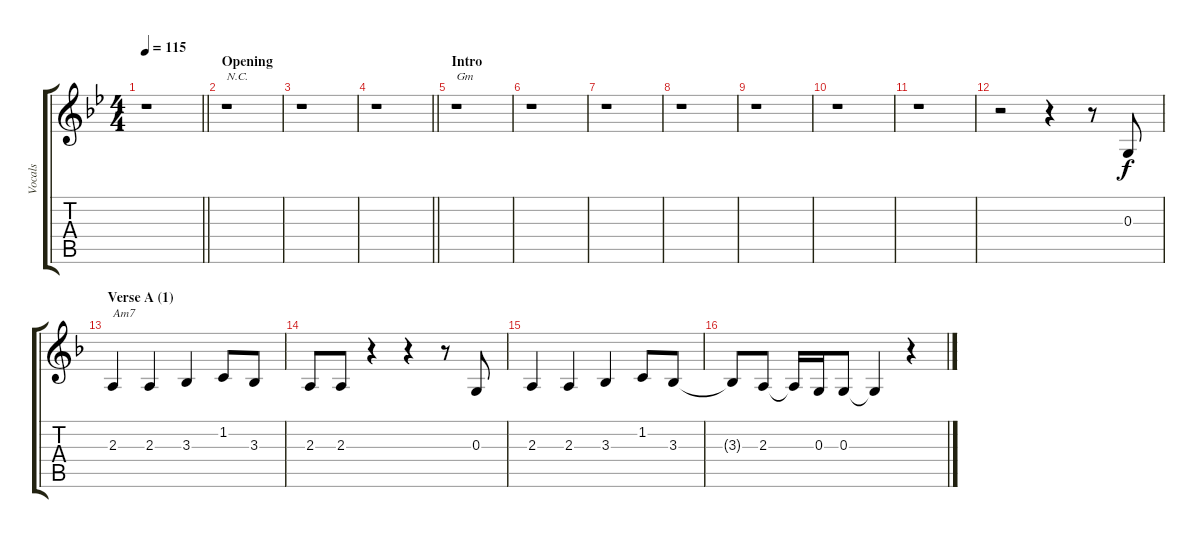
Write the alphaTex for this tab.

\track ("Vocals" "Vocals") {instrument sopranosax}
\staff {score tabs}
\tuning (E4 B3 G3 D3 A2 E2) {hide}
\ts (4 4)
\tempo 115
\clef g2
\barLineRight lightlight
\ks bb
r.1{dy f instrument sopranosax} |
\section ("" "Opening")
r.1{txt "N.C."} |
r.1 |
\barLineRight lightlight
r.1 |
\section ("" "Intro")
r.1{txt "Gm"} |
r.1 |
r.1 |
r.1 |
r.1 |
r.1 |
r.1 |
r.2 r.4 r.8 0.3.8 |
\section ("" "Verse A (1)")
\ks f
2.3.4{txt "Am7"} 2.3.4 3.3.4 1.2.8 3.3.8 |
2.3.8 2.3.8 r.4 r.4 r.8 0.3.8 |
2.3.4 2.3.4 3.3.4 1.2.8 3.3.8 |
3.3{t}.8 2.3.8 2.3{t}.16 0.3.16 0.3.8 0.3{t}.4 r.4
